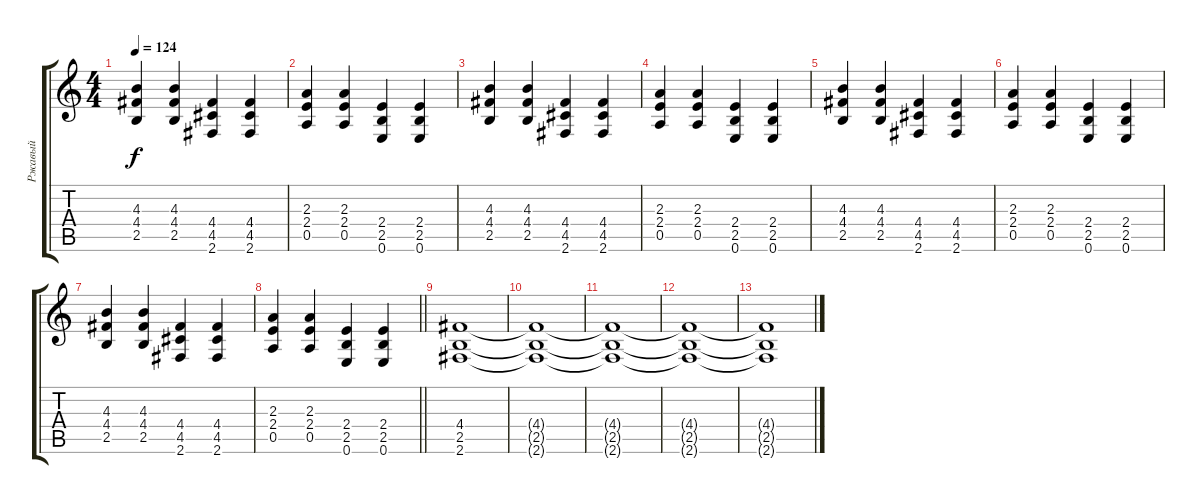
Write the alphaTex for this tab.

\track ("Ржавый" "Ржавый") {instrument overdrivenguitar}
\staff {score tabs}
\tuning (E4 B3 G3 D3 A2 E2) {hide}
\ts (4 4)
\tempo 124
\clef g2
\ks c
(4.3 4.4 2.5).4{dy f instrument overdrivenguitar} (4.3 4.4 2.5).4 (4.4 4.5 2.6).4 (4.4 4.5 2.6).4 |
(2.3 2.4 0.5).4 (2.3 2.4 0.5).4 (2.4 2.5 0.6).4 (2.4 2.5 0.6).4 |
(4.3 4.4 2.5).4 (4.3 4.4 2.5).4 (4.4 4.5 2.6).4 (4.4 4.5 2.6).4 |
(2.3 2.4 0.5).4 (2.3 2.4 0.5).4 (2.4 2.5 0.6).4 (2.4 2.5 0.6).4 |
(4.3 4.4 2.5).4{instrument overdrivenguitar} (4.3 4.4 2.5).4 (4.4 4.5 2.6).4 (4.4 4.5 2.6).4 |
(2.3 2.4 0.5).4 (2.3 2.4 0.5).4 (2.4 2.5 0.6).4 (2.4 2.5 0.6).4 |
(4.3 4.4 2.5).4 (4.3 4.4 2.5).4 (4.4 4.5 2.6).4 (4.4 4.5 2.6).4 |
\barLineRight lightlight
(2.3 2.4 0.5).4 (2.3 2.4 0.5).4 (2.4 2.5 0.6).4 (2.4 2.5 0.6).4 |
(4.4 2.5 2.6).1 |
(4.4{t} 2.5{t} 2.6{t}).1 |
(4.4{t} 2.5{t} 2.6{t}).1 |
(4.4{t} 2.5{t} 2.6{t}).1 |
(4.4{t} 2.5{t} 2.6{t}).1
